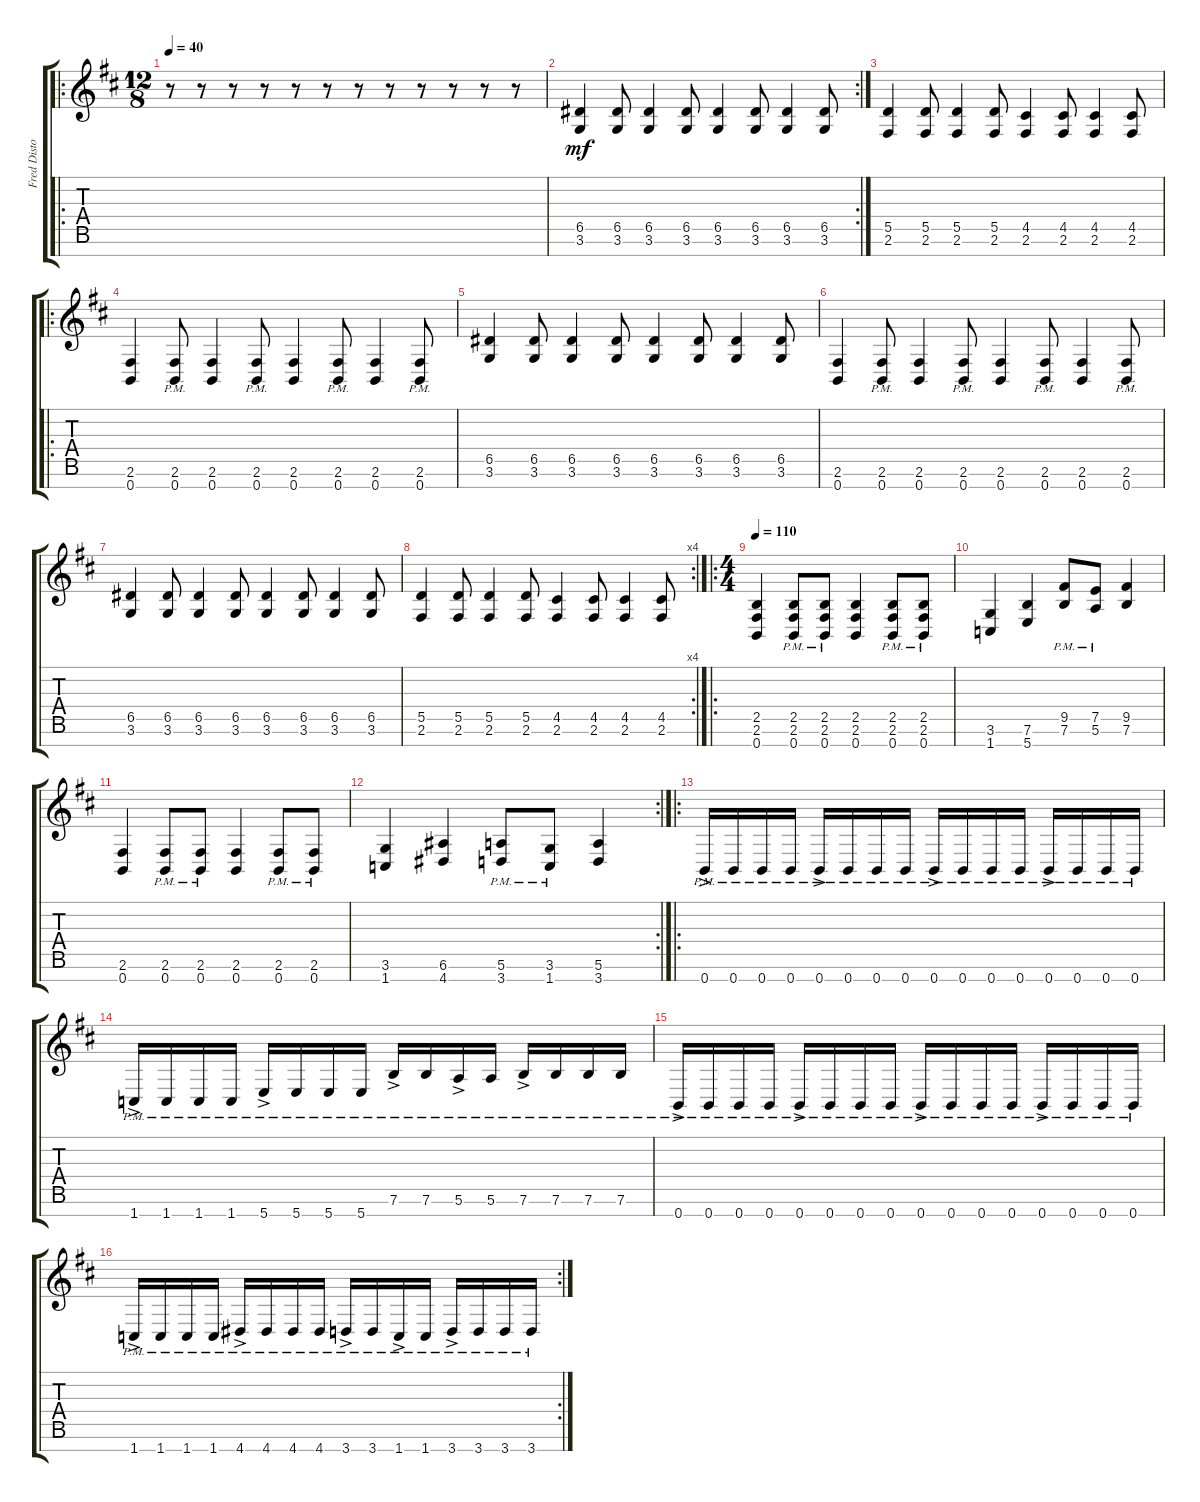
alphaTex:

\track ("Fred Disto" "Fred Disto") {mute instrument distortionguitar}
\staff {score tabs}
\tuning (E4 B3 G3 D3 A2 E2 B1) {hide}
\ro
\ts (12 8)
\tempo 40
\clef g2
\ks bminor
r.8{dy mf instrument distortionguitar} r.8 r.8 r.8 r.8 r.8 r.8 r.8 r.8 r.8 r.8 r.8 |
\rc 2
(6.5 3.6).4 (6.5 3.6).8 (6.5 3.6).4 (6.5 3.6).8 (6.5 3.6).4 (6.5 3.6).8 (6.5 3.6).4 (6.5 3.6).8 |
(5.5 2.6).4 (5.5 2.6).8 (5.5 2.6).4 (5.5 2.6).8 (4.5 2.6).4 (4.5 2.6).8 (4.5 2.6).4 (4.5 2.6).8 |
\ro
(2.6 0.7).4 (2.6{pm} 0.7{pm}).8 (2.6 0.7).4 (2.6{pm} 0.7{pm}).8 (2.6 0.7).4 (2.6{pm} 0.7{pm}).8 (2.6 0.7).4 (2.6{pm} 0.7{pm}).8 |
(6.5 3.6).4 (6.5 3.6).8 (6.5 3.6).4 (6.5 3.6).8 (6.5 3.6).4 (6.5 3.6).8 (6.5 3.6).4 (6.5 3.6).8 |
(2.6 0.7).4 (2.6{pm} 0.7{pm}).8 (2.6 0.7).4 (2.6{pm} 0.7{pm}).8 (2.6 0.7).4 (2.6{pm} 0.7{pm}).8 (2.6 0.7).4 (2.6{pm} 0.7{pm}).8 |
(6.5 3.6).4 (6.5 3.6).8 (6.5 3.6).4 (6.5 3.6).8 (6.5 3.6).4 (6.5 3.6).8 (6.5 3.6).4 (6.5 3.6).8 |
\rc 4
(5.5 2.6).4 (5.5 2.6).8 (5.5 2.6).4 (5.5 2.6).8 (4.5 2.6).4 (4.5 2.6).8 (4.5 2.6).4 (4.5 2.6).8 |
\ro
\ts (4 4)
\tempo 110
(2.5 2.6 0.7).4 (2.5 2.6{pm} 0.7{pm}).8 (2.5 2.6{pm} 0.7{pm}).8 (2.5 2.6 0.7).4 (2.5 2.6{pm} 0.7{pm}).8 (2.5 2.6{pm} 0.7{pm}).8 |
(3.6 1.7).4 (7.6 5.7).4 (9.5{pm} 7.6{pm}).8 (7.5{pm} 5.6{pm}).8 (9.5 7.6).4 |
(2.6 0.7).4 (2.6{pm} 0.7{pm}).8 (2.6{pm} 0.7{pm}).8 (2.6 0.7).4 (2.6{pm} 0.7{pm}).8 (2.6{pm} 0.7{pm}).8 |
\rc 2
(3.6 1.7).4 (6.6 4.7).4 (5.6{pm} 3.7{pm}).8 (3.6{pm} 1.7{pm}).8 (5.6 3.7).4 |
\ro
0.7{ac pm}.16 0.7{pm}.16 0.7{pm}.16 0.7{pm}.16 0.7{ac pm}.16 0.7{pm}.16 0.7{pm}.16 0.7{pm}.16 0.7{ac pm}.16 0.7{pm}.16 0.7{pm}.16 0.7{pm}.16 0.7{ac pm}.16 0.7{pm}.16 0.7{pm}.16 0.7{pm}.16 |
1.7{ac pm}.16 1.7{pm}.16 1.7{pm}.16 1.7{pm}.16 5.7{ac pm}.16 5.7{pm}.16 5.7{pm}.16 5.7{pm}.16 7.6{ac pm}.16 7.6{pm}.16 5.6{ac pm}.16 5.6{pm}.16 7.6{ac pm}.16 7.6{pm}.16 7.6{pm}.16 7.6{pm}.16 |
0.7{ac pm}.16 0.7{pm}.16 0.7{pm}.16 0.7{pm}.16 0.7{ac pm}.16 0.7{pm}.16 0.7{pm}.16 0.7{pm}.16 0.7{ac pm}.16 0.7{pm}.16 0.7{pm}.16 0.7{pm}.16 0.7{ac pm}.16 0.7{pm}.16 0.7{pm}.16 0.7{pm}.16 |
\rc 2
1.7{ac pm}.16 1.7{pm}.16 1.7{pm}.16 1.7{pm}.16 4.7{ac pm}.16 4.7{pm}.16 4.7{pm}.16 4.7{pm}.16 3.7{ac pm}.16 3.7{pm}.16 1.7{ac pm}.16 1.7{pm}.16 3.7{ac pm}.16 3.7{pm}.16 3.7{pm}.16 3.7{pm}.16
